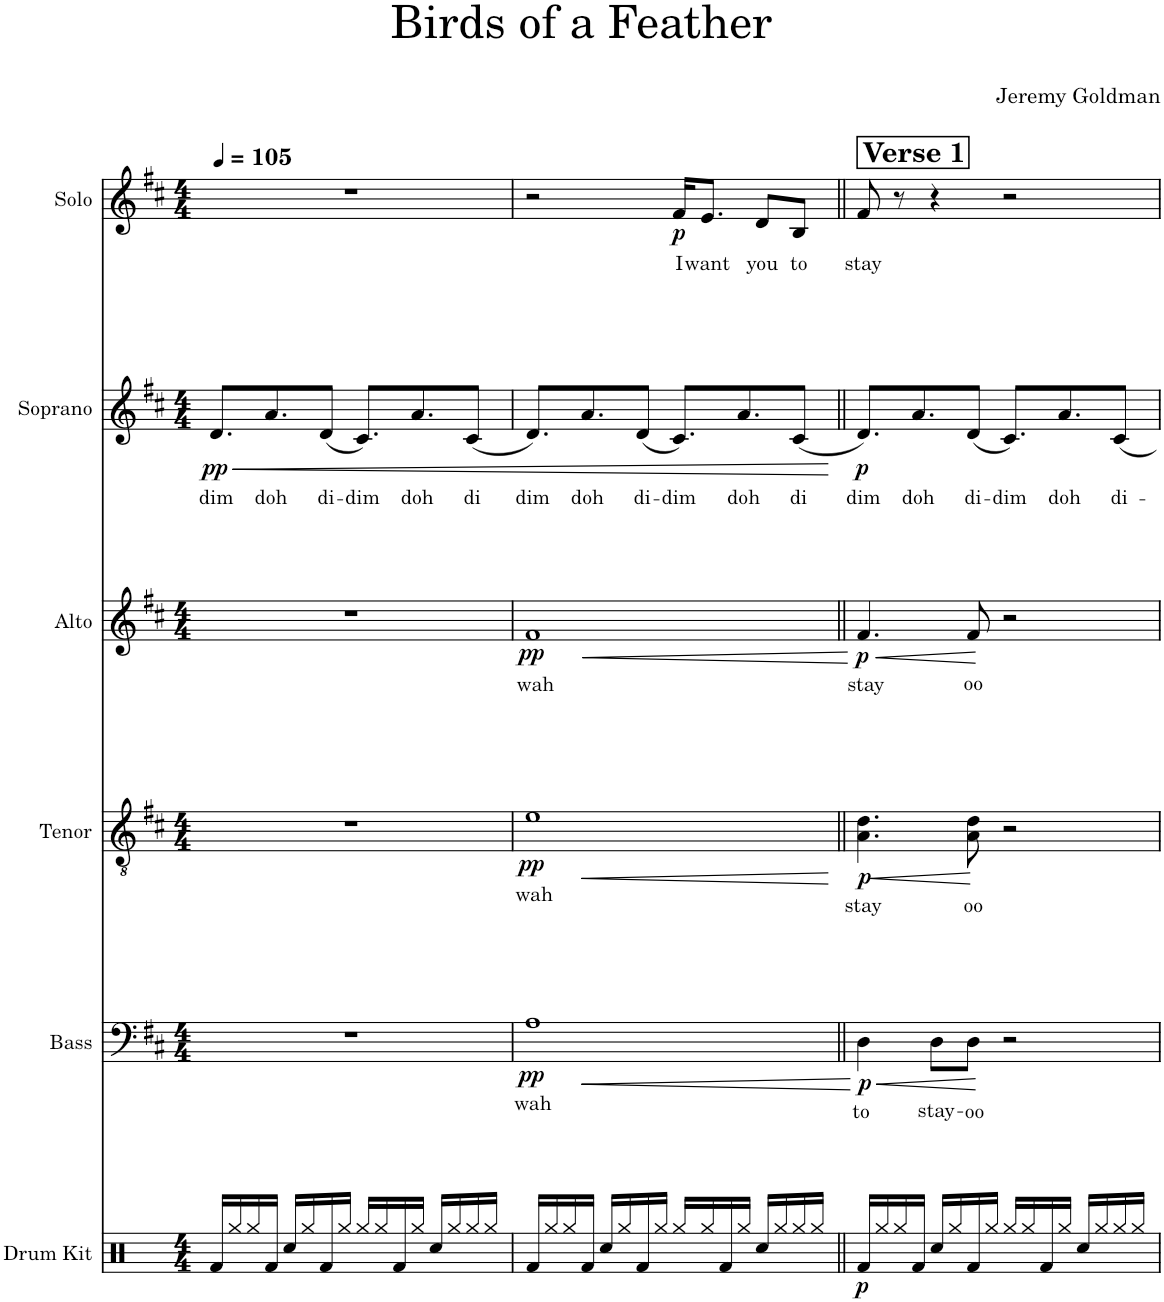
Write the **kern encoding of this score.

**kern	**dynam	**kern	**text	**dynam	**kern	**text	**dynam	**kern	**text	**dynam	**kern	**text	**dynam	**kern	**text	**dynam
*part6	*part6	*part5	*part5	*part5	*part4	*part4	*part4	*part3	*part3	*part3	*part2	*part2	*part2	*part1	*part1	*part1
*staff6	*staff6	*staff5	*staff5	*staff5	*staff4	*staff4	*staff4	*staff3	*staff3	*staff3	*staff2	*staff2	*staff2	*staff1	*staff1	*staff1
*I"Drum Kit	*	*I"Bass	*	*	*I"Tenor	*	*	*I"Alto	*	*	*I"Soprano	*	*	*I"Solo	*	*
*I'D. Kit	*	*I'B.	*	*	*I'T.	*	*	*I'A.	*	*	*I'S	*	*	*I'Solo	*	*
*clefX	*	*clefF4	*	*	*clefGv2	*	*	*clefG2	*	*	*clefG2	*	*	*clefG2	*	*
*k[]	*	*k[f#c#]	*	*	*k[f#c#]	*	*	*k[f#c#]	*	*	*k[f#c#]	*	*	*k[f#c#]	*	*
*M4/4	*	*M4/4	*	*	*M4/4	*	*	*M4/4	*	*	*M4/4	*	*	*M4/4	*	*
*MM105	*	*MM105	*	*	*MM105	*	*	*MM105	*	*	*MM105	*	*	*MM105	*	*
=1	=1	=1	=1	=1	=1	=1	=1	=1	=1	=1	=1	=1	=1	=1	=1	=1
!	!	!	!	!	!	!	!	!	!	!	!	!LO:LY:b	!LO:HP:b	!	!	!
!	!	!	!	!	!	!	!	!	!	!	!	!	!LO:DY:n=1:b	!	!	!
16Rf/LL	.	1r	.	.	1r	.	.	1r	.	.	8.d/L	dim	< pp	1r	.	.
16Rgg/	.	.	.	.	.	.	.	.	.	.	.	.	.	.	.	.
16Rgg/	.	.	.	.	.	.	.	.	.	.	.	.	.	.	.	.
!	!	!	!	!	!	!	!	!	!	!	!	!LO:LY:b	!	!	!	!
16Rf/JJ	.	.	.	.	.	.	.	.	.	.	8.a/	doh	.	.	.	.
16Rcc/LL	.	.	.	.	.	.	.	.	.	.	.	.	.	.	.	.
16Rgg/	.	.	.	.	.	.	.	.	.	.	.	.	.	.	.	.
!	!	!	!	!	!	!	!	!	!	!	!	!LO:LY:b	!	!	!	!
16Rf/	.	.	.	.	.	.	.	.	.	.	(8d/J	di-	.	.	.	.
16Rgg/JJ	.	.	.	.	.	.	.	.	.	.	.	.	.	.	.	.
!	!	!	!	!	!	!	!	!	!	!	!	!LO:LY:b	!	!	!	!
16Rgg/LL	.	.	.	.	.	.	.	.	.	.	8.c#/L)	-dim	.	.	.	.
16Rgg/	.	.	.	.	.	.	.	.	.	.	.	.	.	.	.	.
16Rf/	.	.	.	.	.	.	.	.	.	.	.	.	.	.	.	.
!	!	!	!	!	!	!	!	!	!	!	!	!LO:LY:b	!	!	!	!
16Rgg/JJ	.	.	.	.	.	.	.	.	.	.	8.a/	doh	.	.	.	.
16Rcc/LL	.	.	.	.	.	.	.	.	.	.	.	.	.	.	.	.
16Rgg/	.	.	.	.	.	.	.	.	.	.	.	.	.	.	.	.
!	!	!	!	!	!	!	!	!	!	!	!	!LO:LY:b	!	!	!	!
16Rgg/	.	.	.	.	.	.	.	.	.	.	(8c#/J	di	.	.	.	.
16Rgg/JJ	.	.	.	.	.	.	.	.	.	.	.	.	.	.	.	.
=2	=2	=2	=2	=2	=2	=2	=2	=2	=2	=2	=2	=2	=2	=2	=2	=2
!	!	!	!LO:LY:b	!LO:DY:b	!	!LO:LY:b	!LO:DY:b	!	!LO:LY:b	!LO:DY:b	!	!LO:LY:b	!	!	!	!
16Rf/LL	.	1A	wah	pp	1e	wah	pp	1f#	wah	pp	8.d/L)	dim	.	2r	.	.
16Rgg/	.	.	.	.	.	.	.	.	.	.	.	.	.	.	.	.
16Rgg/	.	.	.	.	.	.	.	.	.	.	.	.	.	.	.	.
!	!	!	!	!	!	!	!	!	!	!	!	!LO:LY:b	!	!	!	!
16Rf/JJ	.	.	.	.	.	.	.	.	.	.	8.a/	doh	.	.	.	.
16Rcc/LL	.	.	.	.	.	.	.	.	.	.	.	.	.	.	.	.
16Rgg/	.	.	.	.	.	.	.	.	.	.	.	.	.	.	.	.
!	!	!	!	!	!	!	!	!	!	!	!	!LO:LY:b	!	!	!	!
16Rf/	.	.	.	.	.	.	.	.	.	.	(8d/J	di-	.	.	.	.
16Rgg/JJ	.	.	.	.	.	.	.	.	.	.	.	.	.	.	.	.
!	!	!	!	!	!	!	!	!	!	!	!	!LO:LY:b	!	!	!LO:LY:b	!LO:DY:b
16Rgg/LL	.	.	.	.	.	.	.	.	.	.	8.c#/L)	-dim	.	16f#/KL	I	p
!	!	!	!	!	!	!	!	!	!	!	!	!	!	!	!LO:LY:b	!
16Rgg/	.	.	.	.	.	.	.	.	.	.	.	.	.	8.e/J	want	.
16Rf/	.	.	.	.	.	.	.	.	.	.	.	.	.	.	.	.
!	!	!	!	!	!	!	!	!	!	!	!	!LO:LY:b	!	!	!	!
16Rgg/JJ	.	.	.	.	.	.	.	.	.	.	8.a/	doh	.	.	.	.
!	!	!	!	!	!	!	!	!	!	!	!	!	!	!	!LO:LY:b	!
16Rcc/LL	.	.	.	.	.	.	.	.	.	.	.	.	.	8d/L	you	.
16Rgg/	.	.	.	.	.	.	.	.	.	.	.	.	.	.	.	.
!	!	!	!	!	!	!	!	!	!	!	!	!LO:LY:b	!	!	!LO:LY:b	!
16Rgg/	.	.	.	.	.	.	.	.	.	.	(8c#/J	di	.	8B/J	to	.
16Rgg/JJ	.	.	.	.	.	.	.	.	.	.	.	.	.	.	.	.
.	.	.	.	.	.	.	.	.	.	.	.	.	[	.	.	.
!!LO:REH:place=s1:a:B:cj:fs=14:t=Verse 1
=3||	=3||	=3||	=3||	=3||	=3||	=3||	=3||	=3||	=3||	=3||	=3||	=3||	=3||	=3||	=3||	=3||
!	!LO:DY:b	!	!LO:LY:b	!	!	!LO:LY:b	!LO:HP:b	!	!LO:LY:b	!LO:HP:b	!	!LO:LY:b	!	!	!LO:LY:b	!
!	!	!	!	!	!	!	!LO:DY:n=1:b	!	!	!	!	!	!LO:DY:b	!	!	!
*	*	*^	*	*	*	*	*	*^	*	*	*	*	*	*	*	*
16Rf/LL	p	4D\	16ryy	to	.	4.A\ 4.d\	stay	< p	4.f#/	16ryy	stay	<	8.d/L)	-dim	p	8f#/	stay	.
!	!	!	!	!	!LO:DY:b	!	!	!	!	!	!	!LO:DY:b	!	!	!	!	!	!
16Rgg/	.	.	2...ryy	.	p	.	.	.	.	2...ryy	.	p	.	.	.	.	.	.
16Rgg/	.	.	.	.	.	.	.	.	.	.	.	.	.	.	.	8r	.	.
!	!	!	!	!	!	!	!	!	!	!	!	!	!	!LO:LY:b	!	!	!	!
16Rf/JJ	.	.	.	.	.	.	.	.	.	.	.	.	8.a/	doh	.	.	.	.
!	!	!	!	!LO:LY:b	!LO:HP:b	!	!	!	!	!	!	!	!	!	!	!	!	!
16Rcc/LL	.	8D\L	.	stay-	<	.	.	.	.	.	.	.	.	.	.	4r	.	.
16Rgg/	.	.	.	.	.	.	.	.	.	.	.	.	.	.	.	.	.	.
!	!	!	!	!LO:LY:b	!	!	!LO:LY:b	!	!	!	!LO:LY:b	!LO:HP:n=1:b	!	!LO:LY:b	!	!	!	!
16Rf/	.	8D\J	.	-oo	.	8A\ 8d\	oo	.	8f#/	.	oo	[ <	(8d/J	di-	.	.	.	.
16Rgg/JJ	.	.	.	.	.	.	.	.	.	.	.	.	.	.	.	.	.	.
!	!	!	!	!	!	!	!	!	!	!	!	!	!	!LO:LY:b	!	!	!	!
16Rgg/LL	.	2r	.	.	[	2r	.	[	2r	.	.	[	8.c#/L)	-dim	.	2r	.	.
16Rgg/	.	.	.	.	.	.	.	.	.	.	.	.	.	.	.	.	.	.
16Rf/	.	.	.	.	.	.	.	.	.	.	.	.	.	.	.	.	.	.
!	!	!	!	!	!	!	!	!	!	!	!	!	!	!LO:LY:b	!	!	!	!
16Rgg/JJ	.	.	.	.	.	.	.	.	.	.	.	.	8.a/	doh	.	.	.	.
16Rcc/LL	.	.	.	.	.	.	.	.	.	.	.	.	.	.	.	.	.	.
16Rgg/	.	.	.	.	.	.	.	.	.	.	.	.	.	.	.	.	.	.
!	!	!	!	!	!	!	!	!	!	!	!	!	!	!LO:LY:b	!	!	!	!
16Rgg/	.	.	.	.	.	.	.	.	.	.	.	.	8c#/J	di-	.	.	.	.
16Rgg/JJ	.	.	.	.	.	.	.	.	.	.	.	.	.	.	.	.	.	.
*	*	*v	*v	*	*	*	*	*	*v	*v	*	*	*	*	*	*	*	*
=	=	=	=	=	=	=	=	=	=	=	=	=	=	=	=	=
*-	*-	*-	*-	*-	*-	*-	*-	*-	*-	*-	*-	*-	*-	*-	*-	*-
